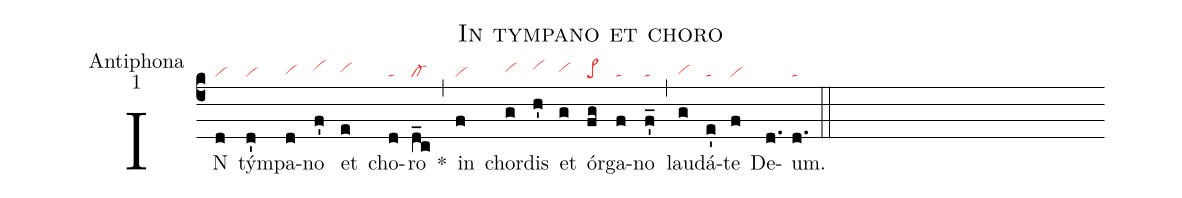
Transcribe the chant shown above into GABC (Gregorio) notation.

name:In tympano et choro;
office-part:Antiphona;
mode:1;
nabc-lines:1;
%%
(c4)
IN(d|vi) tým(d'|vi)pa(d|vihg)no(f'|vihi) et(e|vihh) cho(d|ta)ro(d_c|cl-) *(,)
in(f|vi) chor(g|vihh)dis(h'|vihi) et(g|vihh) ór(fg|pe>)ga(f|ta)no(f'_|ta) (,)
lau(g|vihg)dá(e'|ta)te(f|vi) De(d.)um.(d.|ta) (::)
